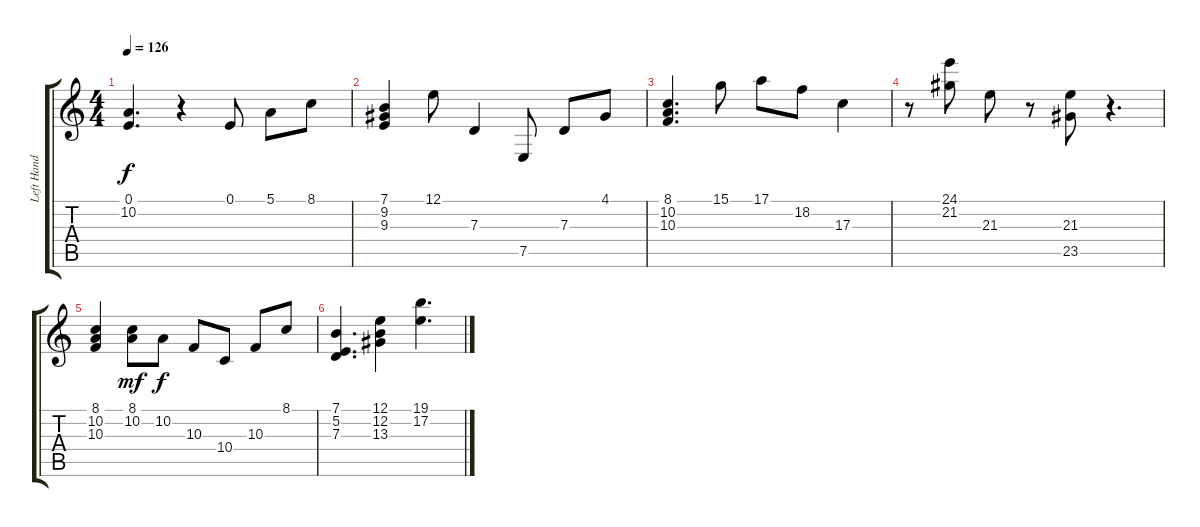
\track ("Left Hand" "Left Hand") {instrument acousticgrandpiano}
\staff {score tabs}
\tuning (E4 B3 G3 D3 A2 E2) {hide}
\ts (4 4)
\tempo 126
\clef g2
\ks c
(0.1 10.2).4{d dy f} r.4 0.1.8 5.1.8 8.1.8 |
(7.1 9.2 9.3).4 12.1.8 7.3.4 7.5.8 7.3.8 4.1.8 |
(8.1 10.2 10.3).4{d} 15.1.8 17.1.8 18.2.8 17.3.4 |
r.8 (24.1 21.2).8 21.3.8 r.8 (21.3 23.5).8 r.4{d} |
(8.1 10.2 10.3).4 (8.1 10.2).8{dy mf} 10.2.8{dy f} 10.3.8 10.4.8 10.3.8 8.1.8 |
(7.1 5.2 7.3).4{d} (12.1 12.2 13.3).4 (19.1 17.2).4{d}
